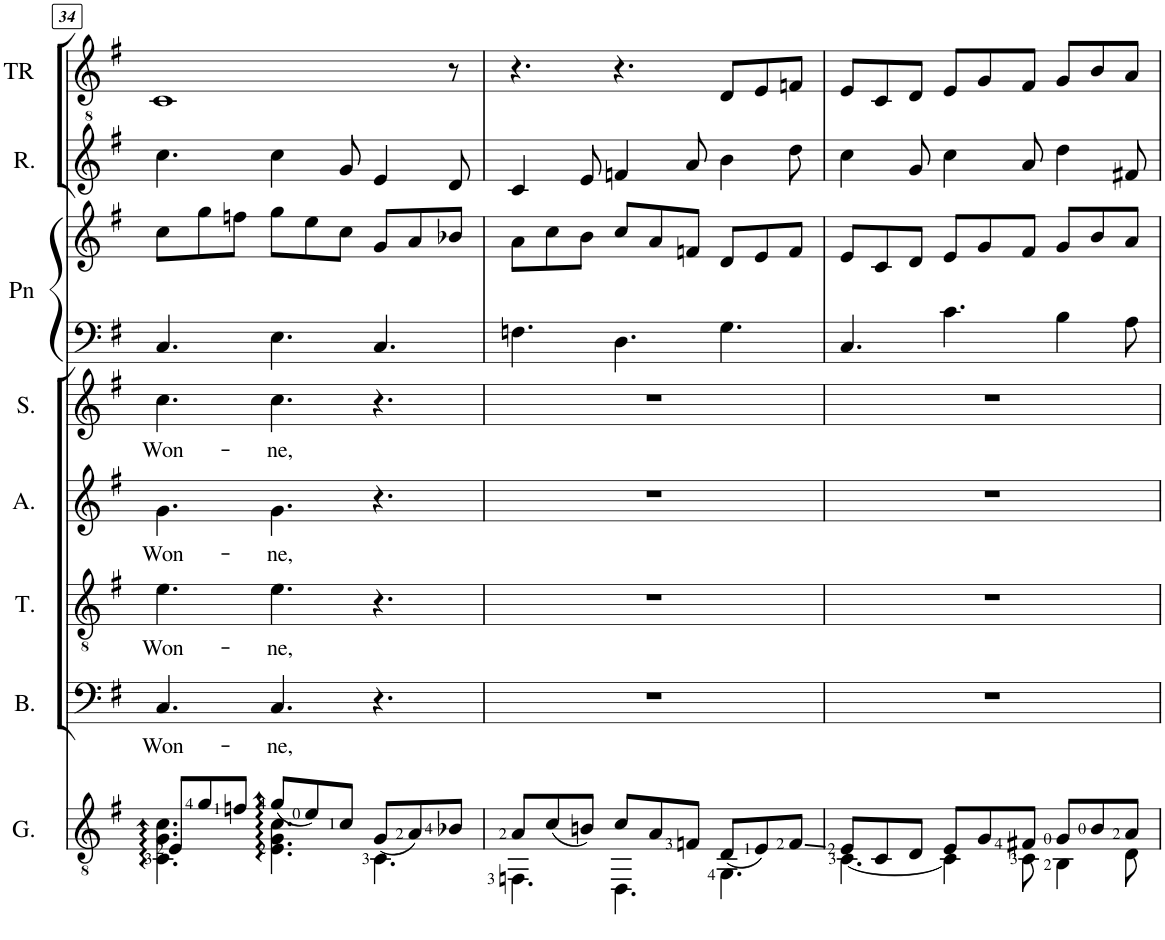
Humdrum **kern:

**kern	**kern	**text	**kern	**text	**kern	**text	**kern	**text	**kern	**kern	**kern	**kern
*part8	*part7	*part7	*part6	*part6	*part5	*part5	*part4	*part4	*part3	*part3	*part2	*part1
*staff9	*staff8	*staff8	*staff7	*staff7	*staff6	*staff6	*staff5	*staff5	*staff4	*staff3	*staff2	*staff1
*I"Guitar (6) = D	*I"Bass	*	*I"Tenor	*	*I"Alto	*	*I"Soprano	*	*I"Piano	*	*I"Recorder	*I"Tenor Recorder
*I'G.	*I'B.	*	*I'T.	*	*I'A.	*	*I'S.	*	*I'Pn	*	*I'R.	*I'TR
!!LO:PB:g=z
*clefGv2	*clefF4	*	*clefGv2	*	*clefG2	*	*clefG2	*	*clefF4	*clefG2	*clefG^2	*clefG2
*k[f#]	*k[f#]	*	*k[f#]	*	*k[f#]	*	*k[f#]	*	*k[f#]	*k[f#]	*k[f#]	*k[f#]
*M9/8	*M9/8	*	*M9/8	*	*M9/8	*	*M9/8	*	*M9/8	*M9/8	*M9/8	*M9/8
=34	=34	=34	=34	=34	=34	=34	=34	=34	=34	=34	=34	=34
*^	*	*	*	*	*	*	*	*	*	*	*	*
!	!	!	!LO:LY:b	!	!LO:LY:b	!	!LO:LY:b	!	!LO:LY:b	!	!	!	!
8E/L	4.C\ 4.G\ 4.c\	4.C/	Won-	4.e\	Won-	4.g\	Won-	4.cc\	Won-	4.C/	8cc\L	4.ccc\	1c
8g/	.	.	.	.	.	.	.	.	.	.	8gg\	.	.
8fn/J	.	.	.	.	.	.	.	.	.	.	8ffn\J	.	.
!	!	!	!LO:LY:b	!	!LO:LY:b	!	!LO:LY:b	!	!LO:LY:b	!	!	!	!
(<8g/L	4.E\ 4.G\ 4.c\	4.C/	-ne,	4.e\	-ne,	4.g\	-ne,	4.cc\	-ne,	4.E\	8gg\L	4ccc\	.
8e/)	.	.	.	.	.	.	.	.	.	.	8ee\	.	.
8c/J	.	.	.	.	.	.	.	.	.	.	8cc\J	8gg/	.
(<8G/L	4.C\	4.r	.	4.r	.	4.r	.	4.r	.	4.C/	8g/L	4ee/	.
8A/)	.	.	.	.	.	.	.	.	.	.	8a/	.	.
8B-X/J	.	.	.	.	.	.	.	.	.	.	8b-X/J	8dd/	8r
=35	=35	=35	=35	=35	=35	=35	=35	=35	=35	=35	=35	=35	=35
8A/L	4.FFn\	8%9r	.	8%9r	.	8%9r	.	8%9r	.	4.Fn\	8a\L	4cc/	4.r
(<8c/	.	.	.	.	.	.	.	.	.	.	8cc\	.	.
8Bn/J)	.	.	.	.	.	.	.	.	.	.	8b\J	8ee/	.
8c/L	4.DD\	.	.	.	.	.	.	.	.	4.D\	8cc/L	4ffn/	4.r
8A/	.	.	.	.	.	.	.	.	.	.	8a/	.	.
8Fn/J	.	.	.	.	.	.	.	.	.	.	8fn/J	8aa/	.
(<8D/L	4.GG\	.	.	.	.	.	.	.	.	4.G\	8d/L	4bb\	8d/L
8E/)	.	.	.	.	.	.	.	.	.	.	8e/	.	8e/
8F/J	.	.	.	.	.	.	.	.	.	.	8f/J	8ddd\	8fn/J
=36	=36	=36	=36	=36	=36	=36	=36	=36	=36	=36	=36	=36	=36
8E/L	[4.C\	8%9r	.	8%9r	.	8%9r	.	8%9r	.	4.C/	8e/L	4ccc\	8e/L
8C/	.	.	.	.	.	.	.	.	.	.	8c/	.	8c/
8D/J	.	.	.	.	.	.	.	.	.	.	8d/J	8gg/	8d/J
8E/L	4C\]	.	.	.	.	.	.	.	.	4.c\	8e/L	4ccc\	8e/L
8G/	.	.	.	.	.	.	.	.	.	.	8g/	.	8g/
8F#X/J	8C\	.	.	.	.	.	.	.	.	.	8f#/J	8aa/	8f#/J
8G/L	4BB\	.	.	.	.	.	.	.	.	4B\	8g/L	4ddd\	8g/L
8B/	.	.	.	.	.	.	.	.	.	.	8b/	.	8b/
8A/J	8D\	.	.	.	.	.	.	.	.	8A\	8a/J	8ff#X/	8a/J
*v	*v	*	*	*	*	*	*	*	*	*	*	*	*
=	=	=	=	=	=	=	=	=	=	=	=	=
*-	*-	*-	*-	*-	*-	*-	*-	*-	*-	*-	*-	*-
